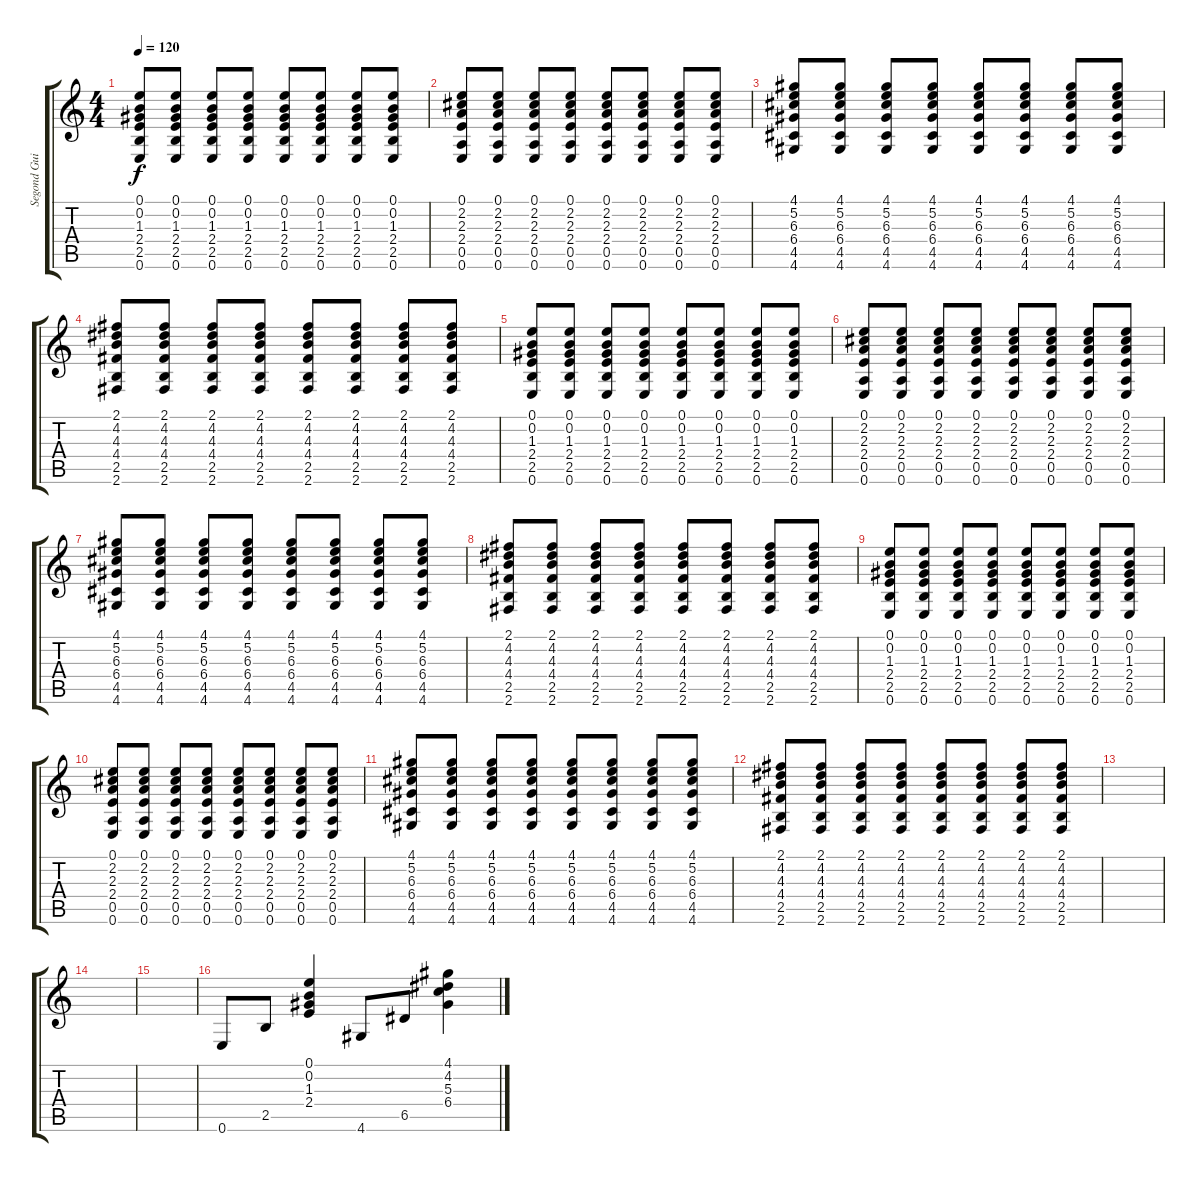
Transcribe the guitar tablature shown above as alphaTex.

\track ("Segond Guitar Distorted" "Segond Gui") {instrument overdrivenguitar}
\staff {score tabs}
\tuning (E4 B3 G3 D3 A2 E2) {hide}
\ts (4 4)
\tempo 120
\clef g2
\ks c
(0.1 0.2 1.3 2.4 2.5 0.6).8{dy f} (0.1 0.2 1.3 2.4 2.5 0.6).8 (0.1 0.2 1.3 2.4 2.5 0.6).8 (0.1 0.2 1.3 2.4 2.5 0.6).8 (0.1 0.2 1.3 2.4 2.5 0.6).8 (0.1 0.2 1.3 2.4 2.5 0.6).8 (0.1 0.2 1.3 2.4 2.5 0.6).8 (0.1 0.2 1.3 2.4 2.5 0.6).8 |
(0.1 2.2 2.3 2.4 0.5 0.6).8 (0.1 2.2 2.3 2.4 0.5 0.6).8 (0.1 2.2 2.3 2.4 0.5 0.6).8 (0.1 2.2 2.3 2.4 0.5 0.6).8 (0.1 2.2 2.3 2.4 0.5 0.6).8 (0.1 2.2 2.3 2.4 0.5 0.6).8 (0.1 2.2 2.3 2.4 0.5 0.6).8 (0.1 2.2 2.3 2.4 0.5 0.6).8 |
(4.1 5.2 6.3 6.4 4.5 4.6).8 (4.1 5.2 6.3 6.4 4.5 4.6).8 (4.1 5.2 6.3 6.4 4.5 4.6).8 (4.1 5.2 6.3 6.4 4.5 4.6).8 (4.1 5.2 6.3 6.4 4.5 4.6).8 (4.1 5.2 6.3 6.4 4.5 4.6).8 (4.1 5.2 6.3 6.4 4.5 4.6).8 (4.1 5.2 6.3 6.4 4.5 4.6).8 |
(2.1 4.2 4.3 4.4 2.5 2.6).8 (2.1 4.2 4.3 4.4 2.5 2.6).8 (2.1 4.2 4.3 4.4 2.5 2.6).8 (2.1 4.2 4.3 4.4 2.5 2.6).8 (2.1 4.2 4.3 4.4 2.5 2.6).8 (2.1 4.2 4.3 4.4 2.5 2.6).8 (2.1 4.2 4.3 4.4 2.5 2.6).8 (2.1 4.2 4.3 4.4 2.5 2.6).8 |
(0.1 0.2 1.3 2.4 2.5 0.6).8 (0.1 0.2 1.3 2.4 2.5 0.6).8 (0.1 0.2 1.3 2.4 2.5 0.6).8 (0.1 0.2 1.3 2.4 2.5 0.6).8 (0.1 0.2 1.3 2.4 2.5 0.6).8 (0.1 0.2 1.3 2.4 2.5 0.6).8 (0.1 0.2 1.3 2.4 2.5 0.6).8 (0.1 0.2 1.3 2.4 2.5 0.6).8 |
(0.1 2.2 2.3 2.4 0.5 0.6).8 (0.1 2.2 2.3 2.4 0.5 0.6).8 (0.1 2.2 2.3 2.4 0.5 0.6).8 (0.1 2.2 2.3 2.4 0.5 0.6).8 (0.1 2.2 2.3 2.4 0.5 0.6).8 (0.1 2.2 2.3 2.4 0.5 0.6).8 (0.1 2.2 2.3 2.4 0.5 0.6).8 (0.1 2.2 2.3 2.4 0.5 0.6).8 |
(4.1 5.2 6.3 6.4 4.5 4.6).8 (4.1 5.2 6.3 6.4 4.5 4.6).8 (4.1 5.2 6.3 6.4 4.5 4.6).8 (4.1 5.2 6.3 6.4 4.5 4.6).8 (4.1 5.2 6.3 6.4 4.5 4.6).8 (4.1 5.2 6.3 6.4 4.5 4.6).8 (4.1 5.2 6.3 6.4 4.5 4.6).8 (4.1 5.2 6.3 6.4 4.5 4.6).8 |
(2.1 4.2 4.3 4.4 2.5 2.6).8 (2.1 4.2 4.3 4.4 2.5 2.6).8 (2.1 4.2 4.3 4.4 2.5 2.6).8 (2.1 4.2 4.3 4.4 2.5 2.6).8 (2.1 4.2 4.3 4.4 2.5 2.6).8 (2.1 4.2 4.3 4.4 2.5 2.6).8 (2.1 4.2 4.3 4.4 2.5 2.6).8 (2.1 4.2 4.3 4.4 2.5 2.6).8 |
(0.1 0.2 1.3 2.4 2.5 0.6).8 (0.1 0.2 1.3 2.4 2.5 0.6).8 (0.1 0.2 1.3 2.4 2.5 0.6).8 (0.1 0.2 1.3 2.4 2.5 0.6).8 (0.1 0.2 1.3 2.4 2.5 0.6).8 (0.1 0.2 1.3 2.4 2.5 0.6).8 (0.1 0.2 1.3 2.4 2.5 0.6).8 (0.1 0.2 1.3 2.4 2.5 0.6).8 |
(0.1 2.2 2.3 2.4 0.5 0.6).8 (0.1 2.2 2.3 2.4 0.5 0.6).8 (0.1 2.2 2.3 2.4 0.5 0.6).8 (0.1 2.2 2.3 2.4 0.5 0.6).8 (0.1 2.2 2.3 2.4 0.5 0.6).8 (0.1 2.2 2.3 2.4 0.5 0.6).8 (0.1 2.2 2.3 2.4 0.5 0.6).8 (0.1 2.2 2.3 2.4 0.5 0.6).8 |
(4.1 5.2 6.3 6.4 4.5 4.6).8 (4.1 5.2 6.3 6.4 4.5 4.6).8 (4.1 5.2 6.3 6.4 4.5 4.6).8 (4.1 5.2 6.3 6.4 4.5 4.6).8 (4.1 5.2 6.3 6.4 4.5 4.6).8 (4.1 5.2 6.3 6.4 4.5 4.6).8 (4.1 5.2 6.3 6.4 4.5 4.6).8 (4.1 5.2 6.3 6.4 4.5 4.6).8 |
(2.1 4.2 4.3 4.4 2.5 2.6).8 (2.1 4.2 4.3 4.4 2.5 2.6).8 (2.1 4.2 4.3 4.4 2.5 2.6).8 (2.1 4.2 4.3 4.4 2.5 2.6).8 (2.1 4.2 4.3 4.4 2.5 2.6).8 (2.1 4.2 4.3 4.4 2.5 2.6).8 (2.1 4.2 4.3 4.4 2.5 2.6).8 (2.1 4.2 4.3 4.4 2.5 2.6).8 |
|
|
|
0.6.8 2.5.8 (0.1 0.2 1.3 2.4).4 4.6.8 6.5.8 (4.1 4.2 5.3 6.4).4
